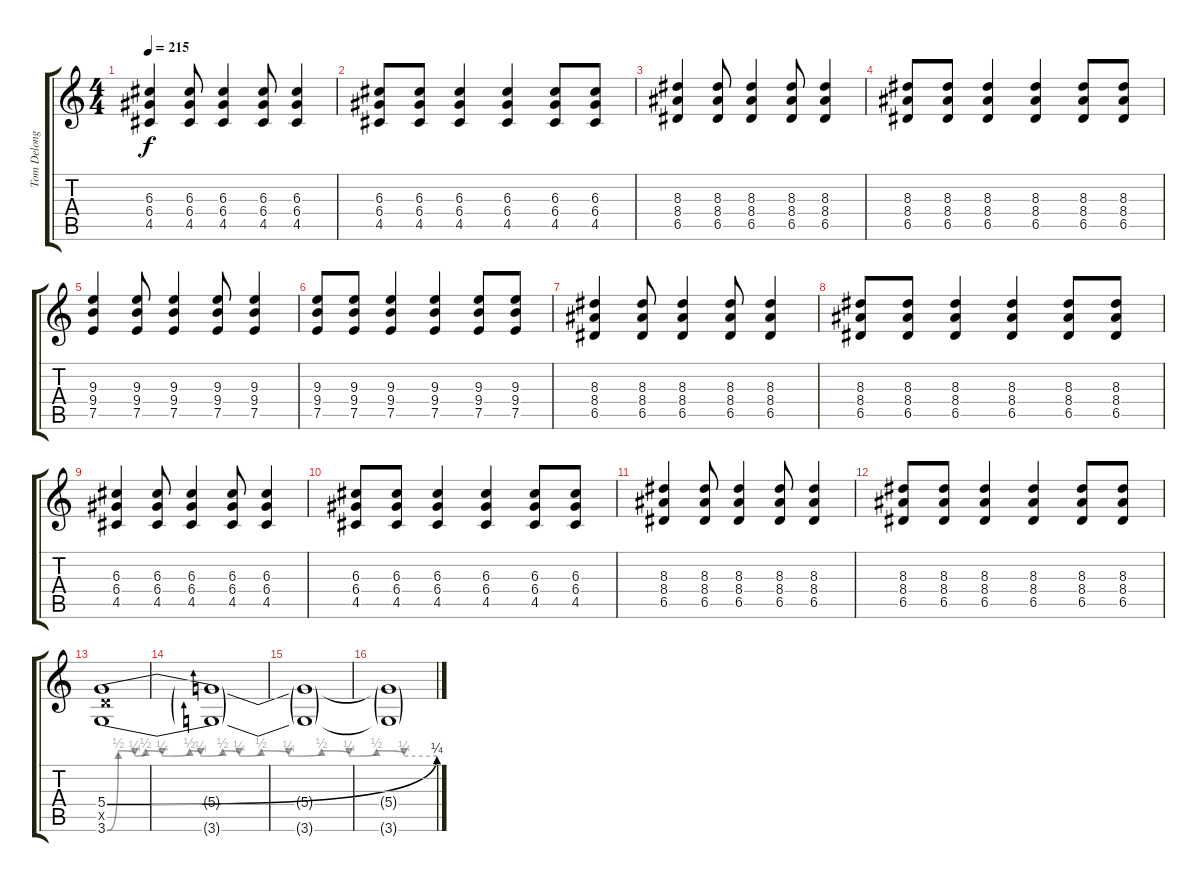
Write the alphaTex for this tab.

\track ("Tom Delonge (Guitar)" "Tom Delong") {instrument overdrivenguitar}
\staff {score tabs}
\tuning (E4 B3 G3 D3 A2 E2) {hide}
\ts (4 4)
\tempo 215
\clef g2
\ks c
(6.3 6.4 4.5).4{dy f} (6.3 6.4 4.5).8 (6.3 6.4 4.5).4 (6.3 6.4 4.5).8 (6.3 6.4 4.5).4 |
(6.3 6.4 4.5).8 (6.3 6.4 4.5).8 (6.3 6.4 4.5).4 (6.3 6.4 4.5).4 (6.3 6.4 4.5).8 (6.3 6.4 4.5).8 |
(8.3 8.4 6.5).4 (8.3 8.4 6.5).8 (8.3 8.4 6.5).4 (8.3 8.4 6.5).8 (8.3 8.4 6.5).4 |
(8.3 8.4 6.5).8 (8.3 8.4 6.5).8 (8.3 8.4 6.5).4 (8.3 8.4 6.5).4 (8.3 8.4 6.5).8 (8.3 8.4 6.5).8 |
(9.3 9.4 7.5).4 (9.3 9.4 7.5).8 (9.3 9.4 7.5).4 (9.3 9.4 7.5).8 (9.3 9.4 7.5).4 |
(9.3 9.4 7.5).8 (9.3 9.4 7.5).8 (9.3 9.4 7.5).4 (9.3 9.4 7.5).4 (9.3 9.4 7.5).8 (9.3 9.4 7.5).8 |
(8.3 8.4 6.5).4 (8.3 8.4 6.5).8 (8.3 8.4 6.5).4 (8.3 8.4 6.5).8 (8.3 8.4 6.5).4 |
(8.3 8.4 6.5).8 (8.3 8.4 6.5).8 (8.3 8.4 6.5).4 (8.3 8.4 6.5).4 (8.3 8.4 6.5).8 (8.3 8.4 6.5).8 |
(6.3 6.4 4.5).4 (6.3 6.4 4.5).8 (6.3 6.4 4.5).4 (6.3 6.4 4.5).8 (6.3 6.4 4.5).4 |
(6.3 6.4 4.5).8 (6.3 6.4 4.5).8 (6.3 6.4 4.5).4 (6.3 6.4 4.5).4 (6.3 6.4 4.5).8 (6.3 6.4 4.5).8 |
(8.3 8.4 6.5).4 (8.3 8.4 6.5).8 (8.3 8.4 6.5).4 (8.3 8.4 6.5).8 (8.3 8.4 6.5).4 |
(8.3 8.4 6.5).8 (8.3 8.4 6.5).8 (8.3 8.4 6.5).4 (8.3 8.4 6.5).4 (8.3 8.4 6.5).8 (8.3 8.4 6.5).8 |
(5.4{be (bend 0 0 60 1)} 5.5{x} 3.6{be (custom 0 0 2 2 5 1 7 2 10 1 15 2 17 1 21 2 24 1 28 2 33 1 39 2 44 1 49 2 54 1 60 1)}).1{volume 16 instrument overdrivenguitar} |
(5.4{t} 3.6{t}).1 |
(5.4{t} 3.6{t}).1 |
(5.4{t} 3.6{t}).1
